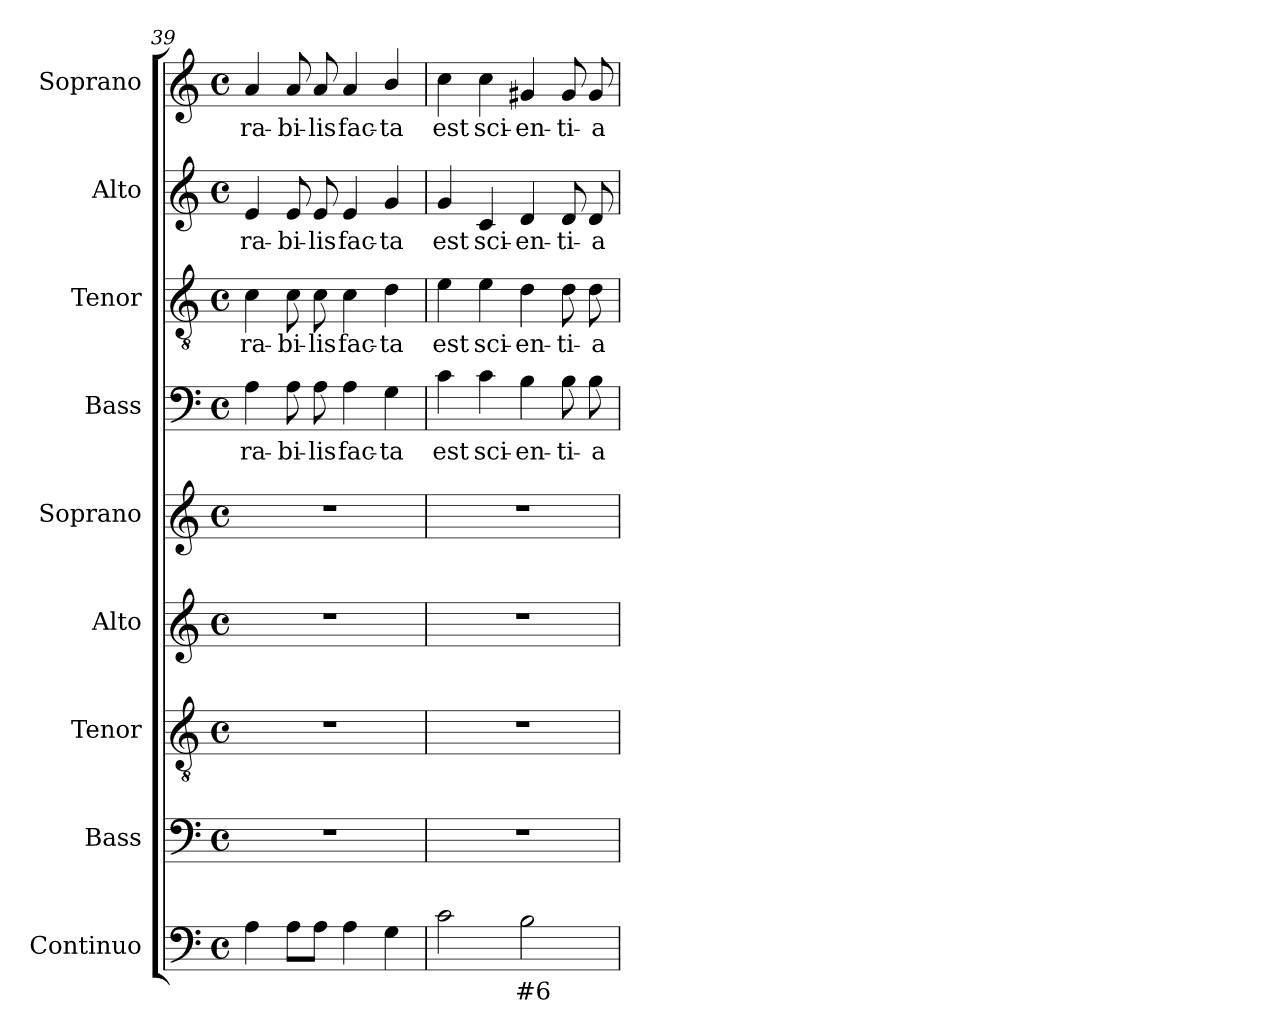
**kern	**text	**kern	**kern	**kern	**kern	**kern	**text	**kern	**text	**kern	**text	**kern	**text
*part9	*part9	*part8	*part7	*part6	*part5	*part4	*part4	*part3	*part3	*part2	*part2	*part1	*part1
*staff9	*staff9	*staff8	*staff7	*staff6	*staff5	*staff4	*staff4	*staff3	*staff3	*staff2	*staff2	*staff1	*staff1
*I"Continuo	*	*I"Bass	*I"Tenor	*I"Alto	*I"Soprano	*I"Bass	*	*I"Tenor	*	*I"Alto	*	*I"Soprano	*
*I'Cont.	*	*I'B.	*I'T.	*I'A.	*I'S.	*I'B.	*	*I'T.	*	*I'A.	*	*I'S.	*
*clefF4	*	*clefF4	*clefGv2	*clefG2	*clefG2	*clefF4	*	*clefGv2	*	*clefG2	*	*clefG2	*
*	*	*	*ITrd7c12	*	*	*	*	*ITrd7c12	*	*	*	*	*
*k[]	*	*k[]	*k[]	*k[]	*k[]	*k[]	*	*k[]	*	*k[]	*	*k[]	*
*C:	*	*C:	*C:	*C:	*C:	*C:	*	*C:	*	*C:	*	*C:	*
*M4/4	*	*M4/4	*M4/4	*M4/4	*M4/4	*M4/4	*	*M4/4	*	*M4/4	*	*M4/4	*
*met(c)	*	*met(c)	*met(c)	*met(c)	*met(c)	*met(c)	*	*met(c)	*	*met(c)	*	*met(c)	*
=39	=39	=39	=39	=39	=39	=39	=39	=39	=39	=39	=39	=39	=39
!	!	!	!	!	!	!	!LO:LY:b:color=#000000	!	!	!	!	!	!
!	!	!	!	!	!	!	!	!	!LO:LY:b:color=#000000	!	!	!	!
!	!	!	!	!	!	!	!	!	!	!	!LO:LY:b:color=#000000	!	!
!	!	!	!	!	!	!	!	!	!	!	!	!	!LO:LY:b:color=#000000
4Ai\	.	1r	1r	1r	1r	4Ai\	-ra-	4Ci\	-ra-	4ei/	-ra-	4ai/	-ra-
!	!	!	!	!	!	!	!LO:LY:b:color=#000000	!	!	!	!	!	!
!	!	!	!	!	!	!	!	!	!LO:LY:b:color=#000000	!	!	!	!
!	!	!	!	!	!	!	!	!	!	!	!LO:LY:b:color=#000000	!	!
!	!	!	!	!	!	!	!	!	!	!	!	!	!LO:LY:b:color=#000000
8Ai\L	.	.	.	.	.	8Ai\	-bi-	8Ci\	-bi-	8ei/	-bi-	8ai/	-bi-
!	!	!	!	!	!	!	!LO:LY:b:color=#000000	!	!	!	!	!	!
!	!	!	!	!	!	!	!	!	!LO:LY:b:color=#000000	!	!	!	!
!	!	!	!	!	!	!	!	!	!	!	!LO:LY:b:color=#000000	!	!
!	!	!	!	!	!	!	!	!	!	!	!	!	!LO:LY:b:color=#000000
8Ai\J	.	.	.	.	.	8Ai\	-lis	8Ci\	-lis	8ei/	-lis	8ai/	-lis
!	!	!	!	!	!	!	!LO:LY:b:color=#000000	!	!	!	!	!	!
!	!	!	!	!	!	!	!	!	!LO:LY:b:color=#000000	!	!	!	!
!	!	!	!	!	!	!	!	!	!	!	!LO:LY:b:color=#000000	!	!
!	!	!	!	!	!	!	!	!	!	!	!	!	!LO:LY:b:color=#000000
4Ai\	.	.	.	.	.	4Ai\	fac-	4Ci\	fac-	4ei/	fac-	4ai/	fac-
!	!	!	!	!	!	!	!LO:LY:b:color=#000000	!	!	!	!	!	!
!	!	!	!	!	!	!	!	!	!LO:LY:b:color=#000000	!	!	!	!
!	!	!	!	!	!	!	!	!	!	!	!LO:LY:b:color=#000000	!	!
!	!	!	!	!	!	!	!	!	!	!	!	!	!LO:LY:b:color=#000000
4Gi\	.	.	.	.	.	4Gi\	-ta	4Di\	-ta	4gi/	-ta	4bi/	-ta
=40	=40	=40	=40	=40	=40	=40	=40	=40	=40	=40	=40	=40	=40
!	!	!	!	!	!	!	!LO:LY:b:color=#000000	!	!	!	!	!	!
!	!	!	!	!	!	!	!	!	!LO:LY:b:color=#000000	!	!	!	!
!	!	!	!	!	!	!	!	!	!	!	!LO:LY:b:color=#000000	!	!
!	!	!	!	!	!	!	!	!	!	!	!	!	!LO:LY:b:color=#000000
2ci\	.	1r	1r	1r	1r	4ci\	est	4Ei\	est	4gi/	est	4cci\	est
!	!	!	!	!	!	!	!LO:LY:b:color=#000000	!	!	!	!	!	!
!	!	!	!	!	!	!	!	!	!LO:LY:b:color=#000000	!	!	!	!
!	!	!	!	!	!	!	!	!	!	!	!LO:LY:b:color=#000000	!	!
!	!	!	!	!	!	!	!	!	!	!	!	!	!LO:LY:b:color=#000000
.	.	.	.	.	.	4ci\	sci-	4Ei\	sci-	4ci/	sci-	4cci\	sci-
!	!LO:LY:b:color=#000000	!	!	!	!	!	!	!	!	!	!	!	!
!	!	!	!	!	!	!	!LO:LY:b:color=#000000	!	!	!	!	!	!
!	!	!	!	!	!	!	!	!	!LO:LY:b:color=#000000	!	!	!	!
!	!	!	!	!	!	!	!	!	!	!	!LO:LY:b:color=#000000	!	!
!	!	!	!	!	!	!	!	!	!	!	!	!	!LO:LY:b:color=#000000
2Bi\	#6	.	.	.	.	4Bi\	-en-	4Di\	-en-	4di/	-en-	4g#Xi/	-en-
!	!	!	!	!	!	!	!LO:LY:b:color=#000000	!	!	!	!	!	!
!	!	!	!	!	!	!	!	!	!LO:LY:b:color=#000000	!	!	!	!
!	!	!	!	!	!	!	!	!	!	!	!LO:LY:b:color=#000000	!	!
!	!	!	!	!	!	!	!	!	!	!	!	!	!LO:LY:b:color=#000000
.	.	.	.	.	.	8Bi\	-ti-	8Di\	-ti-	8di/	-ti-	8g#i/	-ti-
!	!	!	!	!	!	!	!LO:LY:b:color=#000000	!	!	!	!	!	!
!	!	!	!	!	!	!	!	!	!LO:LY:b:color=#000000	!	!	!	!
!	!	!	!	!	!	!	!	!	!	!	!LO:LY:b:color=#000000	!	!
!	!	!	!	!	!	!	!	!	!	!	!	!	!LO:LY:b:color=#000000
.	.	.	.	.	.	8Bi\	-a	8Di\	-a	8di/	-a	8g#i/	-a
=	=	=	=	=	=	=	=	=	=	=	=	=	=
*-	*-	*-	*-	*-	*-	*-	*-	*-	*-	*-	*-	*-	*-
